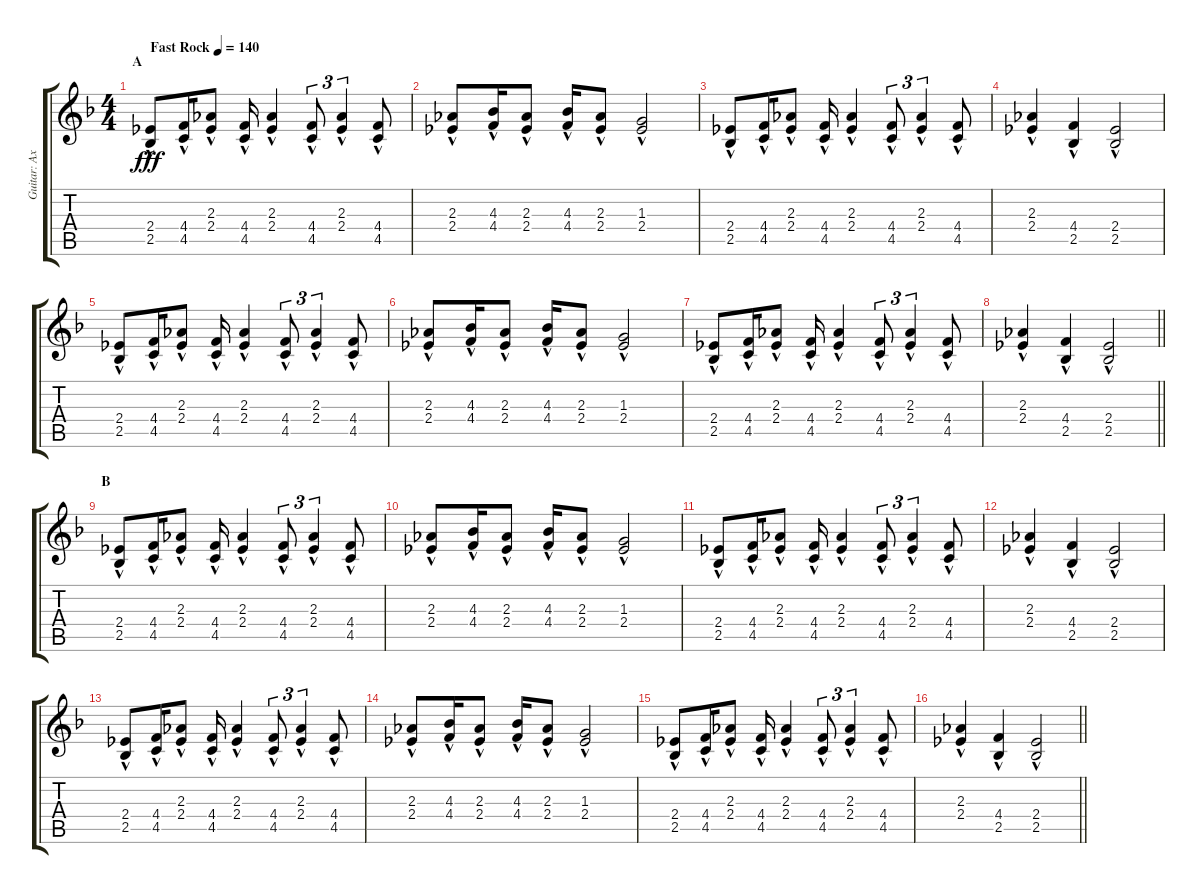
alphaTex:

\track ("Guitar: Axel" "Guitar: Ax") {instrument distortionguitar}
\staff {score tabs}
\tuning (Eb4 Bb3 Gb3 Db3 Ab2 Eb2) {hide}
\ts (4 4)
\section ("" "A")
\tempo (140 "Fast Rock")
\clef g2
\ks f
(2.4{hac} 2.5{hac}).8{dy fff instrument distortionguitar} (4.4{hac} 4.5{hac}).16 (2.3{hac} 2.4{hac}).8 (4.4{hac} 4.5{hac}).16 (2.3{hac} 2.4{hac}).4 (4.4{hac} 4.5{hac}).8{tu (3 2)} (2.3{hac} 2.4{hac}).4{tu (3 2)} (4.4{hac} 4.5{hac}).8 |
(2.3{hac} 2.4{hac}).8 (4.3{hac} 4.4{hac}).16 (2.3{hac} 2.4{hac}).8 (4.3{hac} 4.4{hac}).16 (2.3{hac} 2.4{hac}).8 (1.3{hac} 2.4{hac}).2 |
(2.4{hac} 2.5{hac}).8 (4.4{hac} 4.5{hac}).16 (2.3{hac} 2.4{hac}).8 (4.4{hac} 4.5{hac}).16 (2.3{hac} 2.4{hac}).4 (4.4{hac} 4.5{hac}).8{tu (3 2)} (2.3{hac} 2.4{hac}).4{tu (3 2)} (4.4{hac} 4.5{hac}).8 |
(2.3{hac} 2.4{hac}).4 (4.4{hac} 2.5{hac}).4 (2.4{hac} 2.5{hac}).2 |
(2.4{hac} 2.5{hac}).8 (4.4{hac} 4.5{hac}).16 (2.3{hac} 2.4{hac}).8 (4.4{hac} 4.5{hac}).16 (2.3{hac} 2.4{hac}).4 (4.4{hac} 4.5{hac}).8{tu (3 2)} (2.3{hac} 2.4{hac}).4{tu (3 2)} (4.4{hac} 4.5{hac}).8 |
(2.3{hac} 2.4{hac}).8 (4.3{hac} 4.4{hac}).16 (2.3{hac} 2.4{hac}).8 (4.3{hac} 4.4{hac}).16 (2.3{hac} 2.4{hac}).8 (1.3{hac} 2.4{hac}).2 |
(2.4{hac} 2.5{hac}).8 (4.4{hac} 4.5{hac}).16 (2.3{hac} 2.4{hac}).8 (4.4{hac} 4.5{hac}).16 (2.3{hac} 2.4{hac}).4 (4.4{hac} 4.5{hac}).8{tu (3 2)} (2.3{hac} 2.4{hac}).4{tu (3 2)} (4.4{hac} 4.5{hac}).8 |
\barLineRight lightlight
(2.3{hac} 2.4{hac}).4 (4.4{hac} 2.5{hac}).4 (2.4{hac} 2.5{hac}).2 |
\section ("" "B")
(2.4{hac} 2.5{hac}).8 (4.4{hac} 4.5{hac}).16 (2.3{hac} 2.4{hac}).8 (4.4{hac} 4.5{hac}).16 (2.3{hac} 2.4{hac}).4 (4.4{hac} 4.5{hac}).8{tu (3 2)} (2.3{hac} 2.4{hac}).4{tu (3 2)} (4.4{hac} 4.5{hac}).8 |
(2.3{hac} 2.4{hac}).8 (4.3{hac} 4.4{hac}).16 (2.3{hac} 2.4{hac}).8 (4.3{hac} 4.4{hac}).16 (2.3{hac} 2.4{hac}).8 (1.3{hac} 2.4{hac}).2 |
(2.4{hac} 2.5{hac}).8 (4.4{hac} 4.5{hac}).16 (2.3{hac} 2.4{hac}).8 (4.4{hac} 4.5{hac}).16 (2.3{hac} 2.4{hac}).4 (4.4{hac} 4.5{hac}).8{tu (3 2)} (2.3{hac} 2.4{hac}).4{tu (3 2)} (4.4{hac} 4.5{hac}).8 |
(2.3{hac} 2.4{hac}).4 (4.4{hac} 2.5{hac}).4 (2.4{hac} 2.5{hac}).2 |
(2.4{hac} 2.5{hac}).8 (4.4{hac} 4.5{hac}).16 (2.3{hac} 2.4{hac}).8 (4.4{hac} 4.5{hac}).16 (2.3{hac} 2.4{hac}).4 (4.4{hac} 4.5{hac}).8{tu (3 2)} (2.3{hac} 2.4{hac}).4{tu (3 2)} (4.4{hac} 4.5{hac}).8 |
(2.3{hac} 2.4{hac}).8 (4.3{hac} 4.4{hac}).16 (2.3{hac} 2.4{hac}).8 (4.3{hac} 4.4{hac}).16 (2.3{hac} 2.4{hac}).8 (1.3{hac} 2.4{hac}).2 |
(2.4{hac} 2.5{hac}).8 (4.4{hac} 4.5{hac}).16 (2.3{hac} 2.4{hac}).8 (4.4{hac} 4.5{hac}).16 (2.3{hac} 2.4{hac}).4 (4.4{hac} 4.5{hac}).8{tu (3 2)} (2.3{hac} 2.4{hac}).4{tu (3 2)} (4.4{hac} 4.5{hac}).8 |
\barLineRight lightlight
(2.3{hac} 2.4{hac}).4 (4.4{hac} 2.5{hac}).4 (2.4{hac} 2.5{hac}).2
